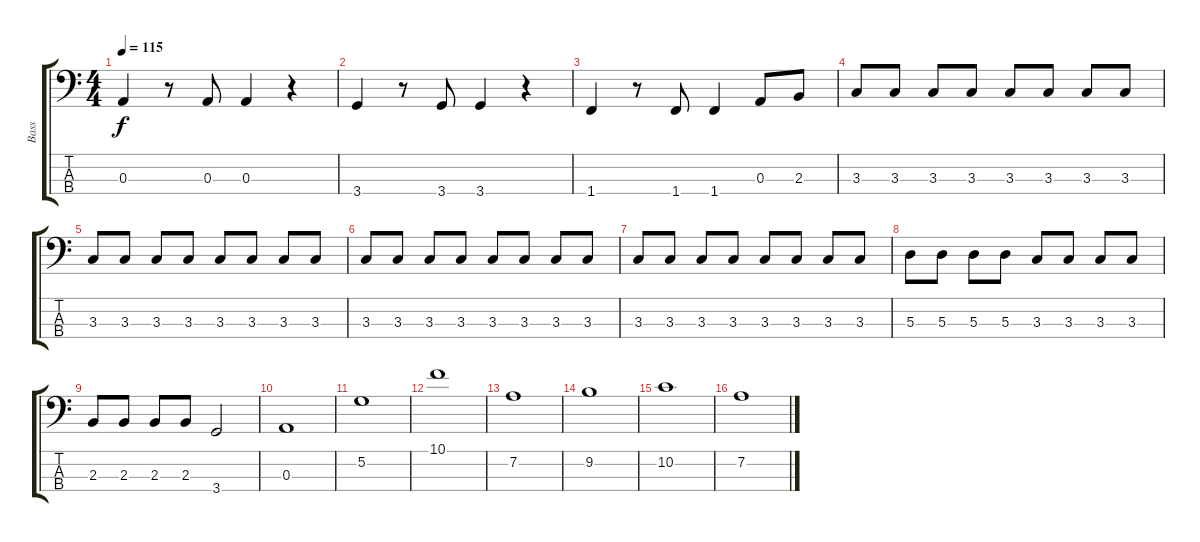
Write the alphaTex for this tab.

\track ("Bass" "Bass") {instrument electricbassfinger}
\staff {score tabs}
\tuning (G2 D2 A1 E1) {hide}
\ts (4 4)
\tempo 115
\clef f4
\ks c
0.3.4{dy f} r.8 0.3.8 0.3.4 r.4 |
3.4.4 r.8 3.4.8 3.4.4 r.4 |
1.4.4 r.8 1.4.8 1.4.4 0.3.8 2.3.8 |
3.3.8 3.3.8 3.3.8 3.3.8 3.3.8 3.3.8 3.3.8 3.3.8 |
3.3.8 3.3.8 3.3.8 3.3.8 3.3.8 3.3.8 3.3.8 3.3.8 |
3.3.8 3.3.8 3.3.8 3.3.8 3.3.8 3.3.8 3.3.8 3.3.8 |
3.3.8 3.3.8 3.3.8 3.3.8 3.3.8 3.3.8 3.3.8 3.3.8 |
5.3.8 5.3.8 5.3.8 5.3.8 3.3.8 3.3.8 3.3.8 3.3.8 |
2.3.8 2.3.8 2.3.8 2.3.8 3.4.2 |
0.3.1 |
5.2.1 |
10.1.1 |
7.2.1 |
9.2.1 |
10.2.1 |
7.2.1
